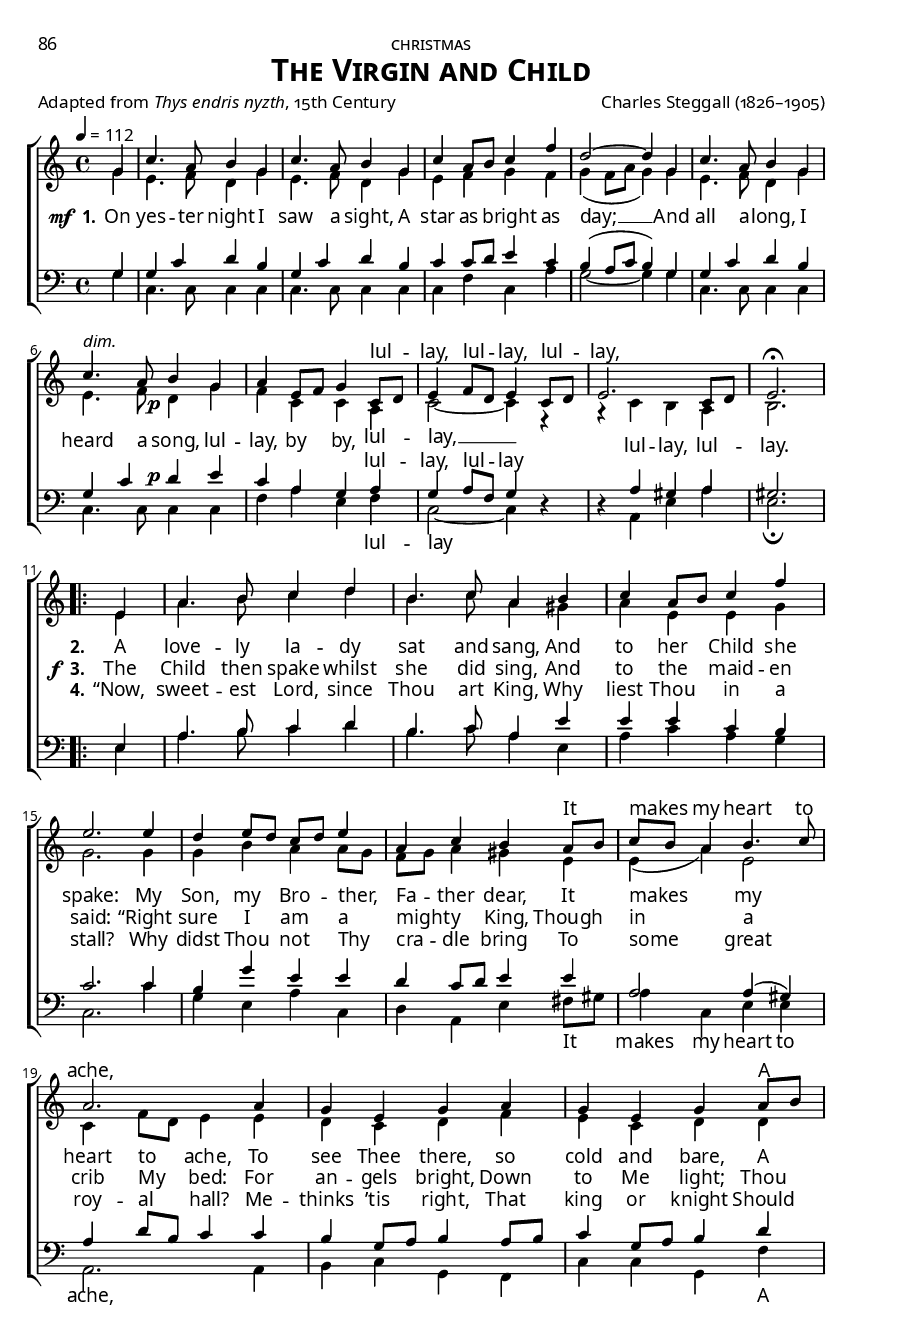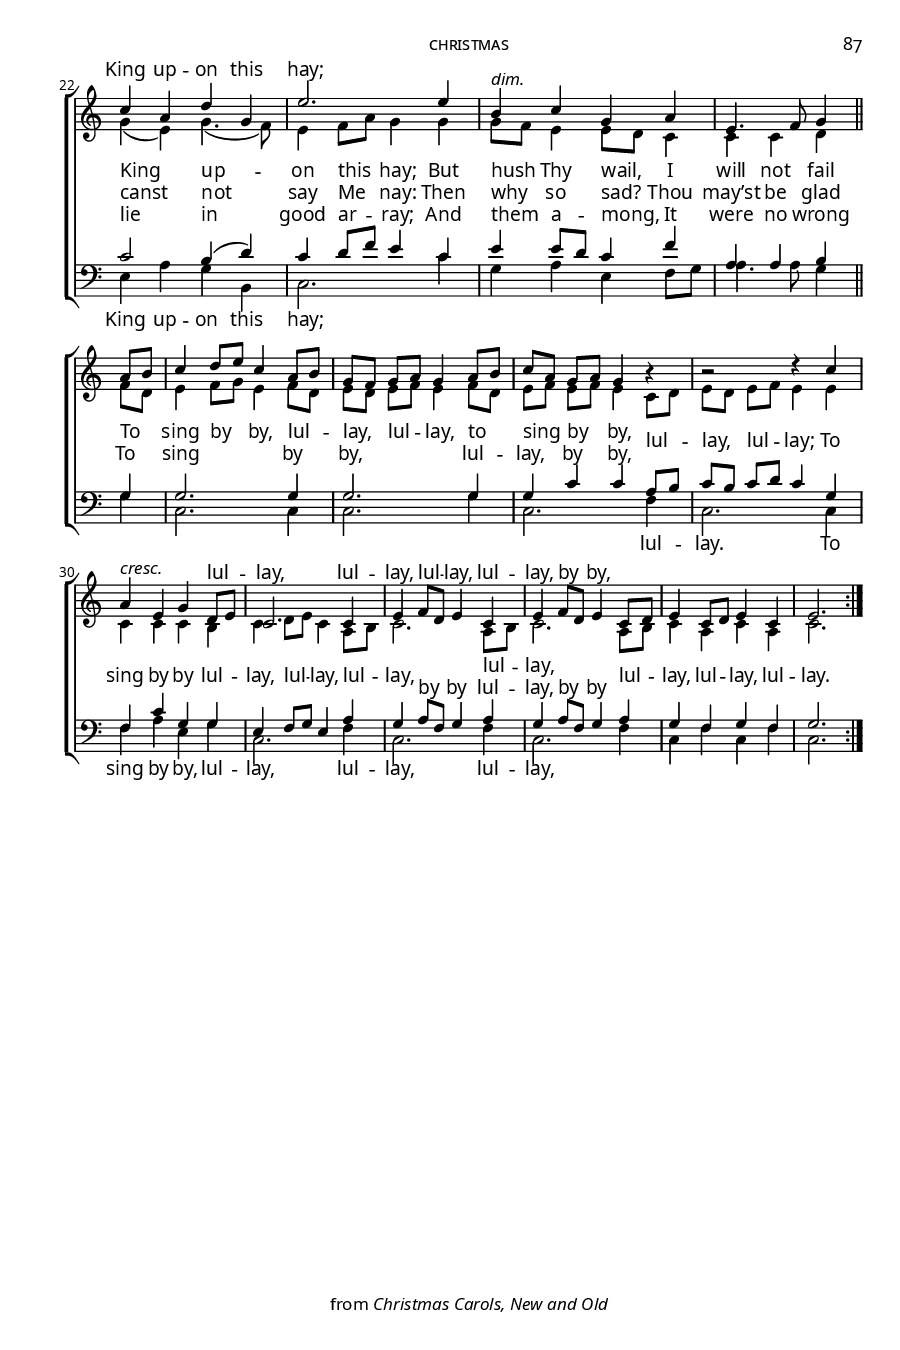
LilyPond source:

\version "2.14.2"
\include "util.ly"
\header {
  title = \markup{\override #'(font-name . "Garamond Premier Pro Semibold"){ \abs-fontsize #15 \smallCapsOldStyle"The Virgin and Child"}}
  poet = \markup\oldStyleNum{\concat{"Adapted from " \italic"Thys endris nyzth" \oldStyleNum", 15th Century"}}
  composer = \markup\oldStyleNum"Charles Steggall (1826–1905)"
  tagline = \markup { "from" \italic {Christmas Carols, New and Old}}
}
\paper {
  %print-all-headers = ##f
  paper-height = 9\in
  paper-width = 6\in
  indent = 0\in
  %system-system-spacing = #'((basic-distance . 10) (padding . 0))
  system-system-spacing =
    #'((basic-distance . 8)
       (minimum-distance . 0)
       (padding . -5)
       (stretchability . 100))
  score-markup-spacing =
    #'((basic-distance . 0)
       (minimum-distance . 0)
       (padding . 2)
       (stretchability . 0))
  ragged-last-bottom = ##t
  ragged-bottom = ##f
  two-sided = ##t
  inner-margin = 0.5\in
  outer-margin = 0.25\in
  top-margin = 0.25\in
  bottom-margin = 0.25\in
  first-page-number = #086
  print-first-page-number = ##t
  headerLine = \markup{\override #'(font-name . "Garamond Premier Pro") \smallCapsOldStyle"christmas"}
  oddHeaderMarkup = \markup\fill-line{
     \override #'(font-name . "Garamond Premier Pro")\abs-fontsize #8.5
     \combine 
        \fill-line{"" \on-the-fly #print-page-number-check-first
        \oldStylePageNum""
        }
        \fill-line{\headerLine}
  }
  evenHeaderMarkup = \markup {
     \override #'(font-name . "Garamond Premier Pro")\abs-fontsize #8.5
     \combine
        \on-the-fly #print-page-number-check-first
        \oldStylePageNum""
        \fill-line{\headerLine}
  }
}
#(set-global-staff-size 15) \paper{ #(define fonts (make-pango-font-tree "GoudyOlSt BT" "Garamond Premier Pro" "Garamond Premier Pro" (/ 15 20))) }
global = {
  \key c \major
  \time 4/4
  \autoBeamOff
  \override DynamicLineSpanner #'staff-padding = #0.0
  \override DynamicLineSpanner #'Y-extent = #'(1 . 1)
  \override DynamicText #'X-offset = #-2.5
}

sopMusic = \relative c'' {
  \tempo 4 = 112
  \partial 4 g4 |
  c4. a8 b4 g |
  c4. a8 b4 g |
  c a8[ b] c4 f |
  d2~ d4 g, |
  c4. a8 b4 g |
  
  c4.^\markup\italic"dim." a8 b4_\p g |
  a e8[ f] g4 c,8[ d] |
  e4 f8[ d] e4 c8[ d] |
  e2. c8[ d] |
  \partial 2. e2.\fermata | \break
  
  \repeat volta 2 {
    \partial 4 e4 |
    a4. b8 c4 d |
    b4. c8 a4 b |
    c4 a8[ b] c4 f |
    e2. e4 |
    
    d4 e8[ d] c[ d] e4 |
    a, c b a8[ b] |
    c[ b] a4 b4. c8 |
    a2. a4 |
    
    g4 e g a |
    g e g a8[ b] |
    c4 a d g, |
    e'2. e4 |
    
    b^\markup\italic"dim." c g a |
    e4. f8 g4 \bar"||"\break a8[ b] |
    c4 d8[ e] c4 a8[ b] |
    g[ f] g[ a] g4 a8[ b] |
    
    c[ a] g[ a] g4 b\rest |
    b2\rest d4\rest c4 |
    a^\markup\italic"cresc." e g d8[ e] |
    c2. c4 |
    
    e4 f8[ d] e4 c |
    e f8[ d] e4 c8[ d] |
    e4 c8[ d] e4 c |
    \partial 2. e2.
  }
}
sopWords = \lyricmode {
  \repeat unfold 26 { \skip 1 }
  lul -- lay, lul -- lay, lul -- lay,
  \repeat unfold 24 { \skip 1 }
  It makes my heart to ache,
  \repeat unfold 8 { \skip 1 }
  A King up -- on this hay;
  \repeat unfold 24 { \skip 1 }
  lul -- lay, lul -- lay, lul -- lay,
  lul -- lay, by by,
}

altoMusic = \relative c' {
  g'4 |
  e4. f8 d4 g |
  e4. f8 d4 g |
  e f g f |
  g( f8[ a] g4) g |
  e4. f8 d4 g |
  
  e4. f8 d4 g |
  f c c a |
  c2~ c4 e,\rest |
  g\rest c4 b a |
  b2. |
  
  e4 |
  a4. b8 c4 d |
  b4. c8 a4 gis |
  a e e g |
  g2. g4 |
  
  g b a a8[ g] |
  f[ g] a4 gis e |
  e( a) e2 |
  c4 f8[ d] e4 e |
  
  d c d f |
  e c d d |
  g( e) g4.( f8) |
  e4 f8[ a] g4 g |
  
  g8[ f] e4 e8[ d] c4 |
  c c d f8[ d] |
  e4 f8[ g] e4 f8[ d] |
  e[ d] e[ f] e4 f8[ d] |
  
  e[ f] e[ f] e4 c8[ d] |
  e[ d] e[ f] e4 e |
  c c c b |
  c d8[ e] c4 a8[ b] |
  
  c2. a8[ b] |
  c2. a8[ b] c4 a c a |
  c2.
}
dropLyrics = {
  \override LyricText #'extra-offset = #'(0 . -1.8)
  \override LyricHyphen #'extra-offset = #'(0 . -1.8)
  \override LyricExtender #'extra-offset = #'(0 . -1.8)
  \override StanzaNumber #'extra-offset = #'(0 . -1.8)
}
altoWords = {
  \dropLyricsIX
  \set stanza = \markup{\dynamic"  mf" " 1."}
  \lyricmode {
    On yes -- ter night I saw a sight,
    A star as bright as day; __
    And all a -- long, I heard a song,
    lul -- lay, by by, \dropLyricsIV lul -- lay, __
    \dropLyricsXV lul -- lay, lul -- lay.
  }
  \dropLyricsIX
  \set stanza = "2."
  \lyricmode{
    A love -- ly la -- dy sat and sang,
    And to her Child she spake:
    My Son, my Bro -- ther, Fa -- ther dear,
    It makes my heart to ache,
    To see Thee there, so cold and bare,
    A King up -- on this hay;
    But hush Thy wail, I will not fail
    \dropLyricsVI
    To sing by by, lul -- lay, lul -- lay,
    to sing by by, \dropLyrics lul -- lay, lul -- lay;
    To sing by by lul -- lay, lul -- lay,
    lul -- lay, \dropLyricsVI lul -- lay,
    \dropLyrics
    lul -- lay, lul -- lay, lul -- lay.
  }
}
altoWordsII = {
  \dropLyricsIX
  \lyricmode{
    \repeat unfold 32 \skip1
  }
  \set stanza = \markup{\dynamic"  f " "3."}
  \lyricmode {
  %\markup\italic
    The Child then spake whilst she did sing,
    And to the maid -- en said:
    “Right sure I am a might -- y King,
    Though in a crib My bed:
    For an -- gels bright,
    Down to Me light;
    Thou canst not say Me nay:
    Then why so sad?
    Thou may’st be glad
  }
}
altoWordsIII = \lyricmode {
  \dropLyricsIX
  \repeat unfold 32 \skip1
  \set stanza = #"4."
  “Now, sweet -- est Lord, since Thou art King,
  Why liest Thou in a stall?
  Why didst Thou not Thy cra -- dle bring
  To some great roy -- al hall?
  Me -- thinks ’tis right,
  That king or knight
  Should lie in good ar -- ray;
  And them a -- mong,
  It were no wrong
}
altoWordsIV = \lyricmode {
  \set stanza = #"4. "
  \set ignoreMelismata = ##t
}
altoWordsV = \lyricmode {
  \set stanza = #"5. "
  \set ignoreMelismata = ##t
}
altoWordsVI = \lyricmode {
  \set stanza = #"6. "
  \set ignoreMelismata = ##t
}
tenorMusic = \relative c' {
  g4 |
  g4 c d b |
  g c d b |
  c c8[ d] e4 c |
  b( a8[ c] b4) g |
  g c d b |
  
  g c d^\p e |
  c a g a |
  g a8[ f] g4 s |
  s a gis a |
  gis!2. |
  
  e4 |
  a4. b8 c4 d |
  b4. c8 a4 e' |
  e e c b |
  c2. c4 |
  
  b g' e e |
  d c8[ d] e4 e |
  a,2 a4( gis) |
  a d8[ b] c4 c |
  
  b g8[ a] b4 a8[ b] |
  c4 g8[ a] b4 d |
  c2 b4( d) |
  c d8[ f] e4 c |
  
  e4 e8[ d] c4 f |
  a,4 a b g |
  g2. g4 |
  g2. g4 |
  
  g4 c c a8[ b] |
  c[ b] c[ d] c4 g |
  f c' g g |
  e f8[ g] e4 a |
  
  g a8[ f] g4 a |
  g a8[ f] g4 a |
  g f g f |
  g2.
}
tenorWords = \lyricmode {
  \repeat unfold 26 { \skip 1 }
  lul -- lay, lul -- lay
  \repeat unfold 4 { \skip 1 }
  \repeat unfold 28 { \skip 1 }
  \repeat unfold 14 { \skip 1 }
  \repeat unfold 8 { \skip 1 }
  To sing by by, lul -- lay,
  by by,
  \repeat unfold 14 { \skip 1 }
  by by lul -- lay, by by
}

bassMusic = \relative c {
  g'4 |
  c,4. c8 c4 c |
  c4. c8 c4 c |
  c f c a' |
  g2~ g4 g |
  c,4. c8 c4 c |
  
  c4. c8 c4 c |
  f a e f |
  c2~ c4 d\rest |
  d\rest a e' a |
  e2.\fermata |
  
  e4 |
  a4. b8 c4 d |
  b4. c8 a4 e |
  a c a g |
  c,2. c'4 |
  
  g4 e a c, |
  d a e' fis8[ gis] |
  a4 c, e e |
  a,2. a4 |
  
  b4 c g f |
  c' c g f' |
  e a g b, |
  c2. c'4 |
  
  g a e f8[ g] |
  a4. a8 g4 g |
  c,2. c4 |
  c2. g'4 |
  
  c,2. f4 |
  c2. c4 |
  f a e4 g |
  c,2. f4 |
  
  c2. f4 |
  c2. f4 |
  c f c f |
  c2.
}
bassWords = \lyricmode {
  \repeat unfold 26 { \skip 1 }
  lul -- lay
  \repeat unfold 4 { \skip 1 }
  \repeat unfold 22 { \skip 1 }
  It makes my heart to ache,
  \repeat unfold 8 { \skip 1 }
  A King up -- on this hay;
  \repeat unfold 14 { \skip 1 }
  lul -- lay. To sing by by, lul -- lay,
  lul -- lay, lul -- lay,
}

pianoRH = \relative c' {
  
}
pianoLH = \relative c' {
  
}

\score {
  <<
   \new ChoirStaff <<
%    \new Lyrics = sopranos \with { \override VerticalAxisGroup #'nonstaff-relatedstaff-spacing = #'((basic-distance . 1)) }
    \new Staff = women <<
      \new Voice = "sopranos" { \voiceOne << \global \sopMusic >> }
      \new Voice = "altos" { \voiceTwo << \global \altoMusic >> }
    >>
    \new Lyrics \with { alignAboveContext = #"women" \override VerticalAxisGroup #'nonstaff-relatedstaff-spacing = #'((basic-distance . 1)(padding . 0.1))} \lyricsto "sopranos" \sopWords
     \new Lyrics = "altosVI"  \with { alignBelowContext = #"women" \override VerticalAxisGroup #'nonstaff-relatedstaff-spacing = #'((basic-distance . 1))} \lyricsto "altos" \altoWordsVI
    \new Lyrics = "altosV"  \with { alignBelowContext = #"women" \override VerticalAxisGroup #'nonstaff-relatedstaff-spacing = #'((basic-distance . 1))} \lyricsto "altos" \altoWordsV
    \new Lyrics = "altosIV"  \with { alignBelowContext = #"women" \override VerticalAxisGroup #'nonstaff-relatedstaff-spacing = #'((basic-distance . 1))} \lyricsto "altos" \altoWordsIV
    \new Lyrics = "altosIII"  \with { alignBelowContext = #"women" \override VerticalAxisGroup #'nonstaff-relatedstaff-spacing = #'((basic-distance . 1))} \lyricsto "altos" \altoWordsIII
    \new Lyrics = "altosII"  \with { alignBelowContext = #"women" \override VerticalAxisGroup #'nonstaff-relatedstaff-spacing = #'((basic-distance . 1))} \lyricsto "altos" \altoWordsII
    \new Lyrics = "altos"  \with { alignBelowContext = #"women" \override VerticalAxisGroup #'nonstaff-relatedstaff-spacing = #'((basic-distance . 1) (padding -1))} \lyricsto "altos" \altoWords
   \new Staff = men <<
      \clef bass
      \new Voice = "tenors" { \voiceOne << \global \tenorMusic >> }
      \new Voice = "basses" { \voiceTwo << \global \bassMusic >> }
    >>
    \new Lyrics \with { alignAboveContext = #"men" \override VerticalAxisGroup #'nonstaff-relatedstaff-spacing = #'((basic-distance . 1)(padding . 0.1)) } \lyricsto "tenors" \tenorWords
    \new Lyrics \with { alignBelowContext = #"men" \override VerticalAxisGroup #'nonstaff-relatedstaff-spacing = #'((basic-distance . 1) (padding . 0)) } \lyricsto "basses" \bassWords
  >>
%    \new PianoStaff << \new Staff { \new Voice { \pianoRH } } \new Staff { \clef "bass" \pianoLH } >>
  >>
  \layout {
    \context {
      \Score
      %\override SpacingSpanner #'base-shortest-duration = #(ly:make-moment 1 8)
      %\override SpacingSpanner #'common-shortest-duration = #(ly:make-moment 1 4)
    }
    \context {
      % Remove all empty staves
      % \Staff \RemoveEmptyStaves \override VerticalAxisGroup #'remove-first = ##t
    }
    \context {
      \Lyrics
      \override LyricText #'X-offset = #center-on-word
    }
  }
  \midi {
    \tempo 4 = 112
    \set Staff.midiInstrument = "flute"
  
    \context {
      \Voice
      \remove "Dynamic_performer"
    }
  }
}
